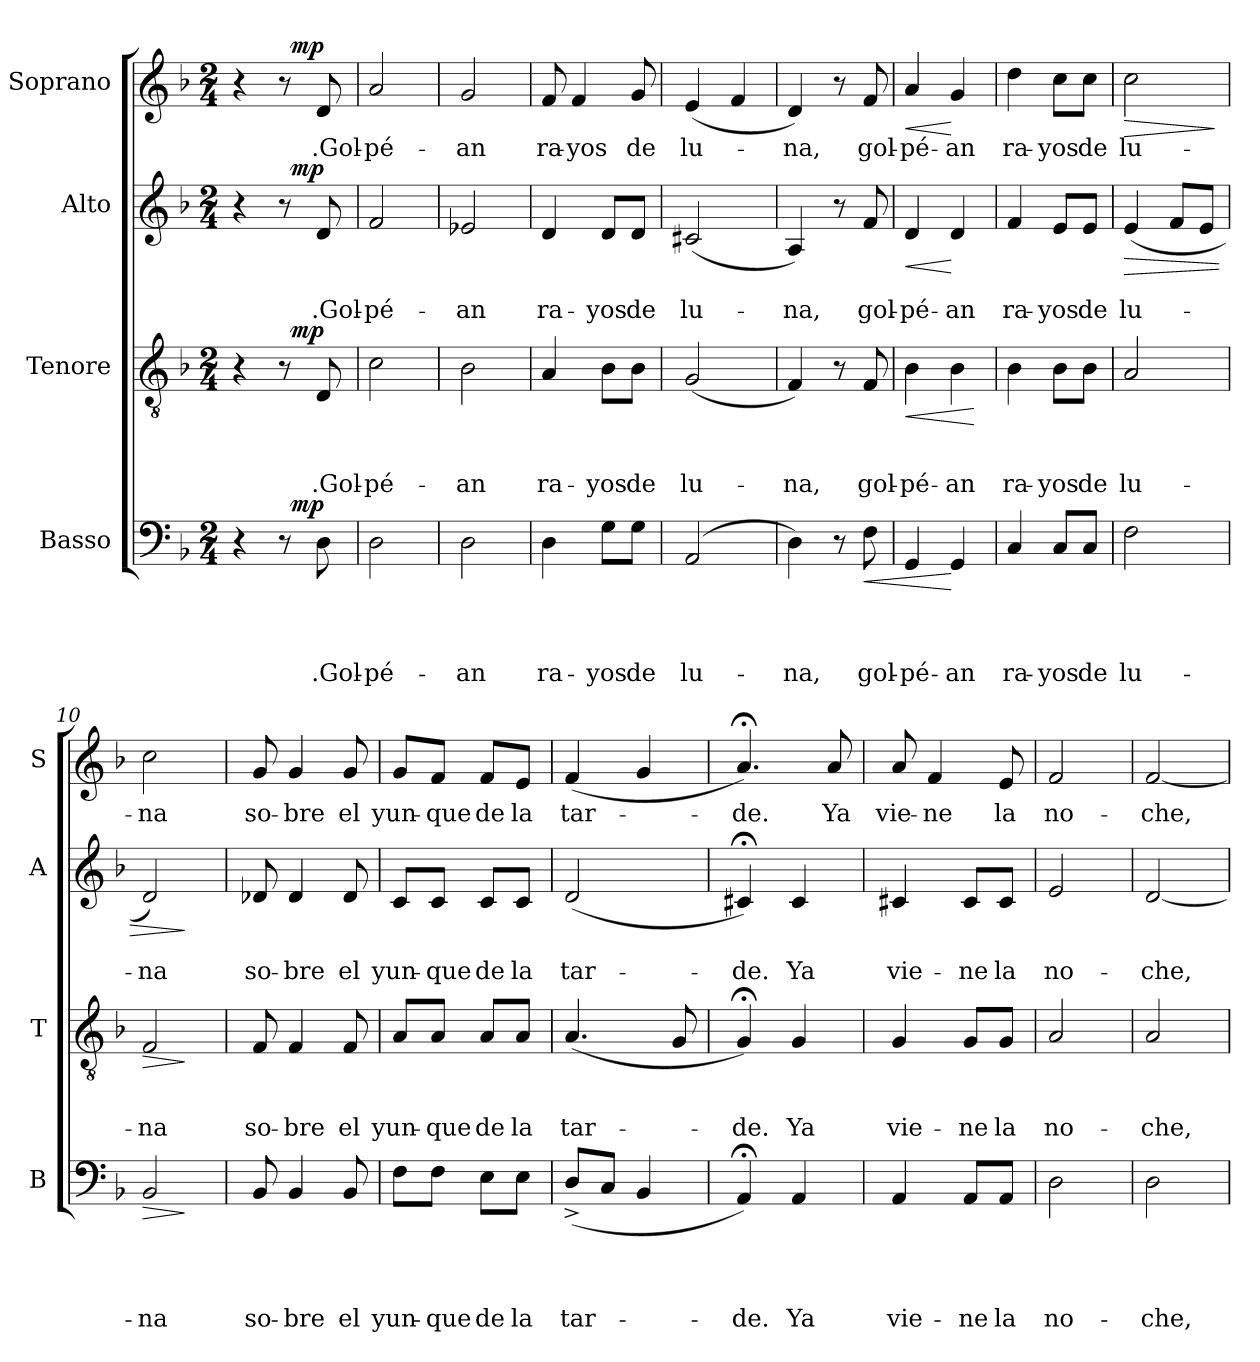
**kern	**text	**text	**text	**text	**dynam	**kern	**text	**text	**text	**dynam	**kern	**text	**text	**dynam	**kern	**text	**dynam
*part4	*part4	*part4	*part4	*part4	*part4	*part3	*part3	*part3	*part3	*part3	*part2	*part2	*part2	*part2	*part1	*part1	*part1
*staff4	*staff4	*staff4	*staff4	*staff4	*staff4	*staff3	*staff3	*staff3	*staff3	*staff3	*staff2	*staff2	*staff2	*staff2	*staff1	*staff1	*staff1
*I"Basso	*	*	*	*	*	*I"Tenore	*	*	*	*	*I"Alto	*	*	*	*I"Soprano	*	*
*I'B	*	*	*	*	*	*I'T	*	*	*	*	*I'A	*	*	*	*I'S	*	*
*clefF4	*	*	*	*	*	*clefGv2	*	*	*	*	*clefG2	*	*	*	*clefG2	*	*
*k[b-]	*	*	*	*	*	*k[b-]	*	*	*	*	*k[b-]	*	*	*	*k[b-]	*	*
*F:	*	*	*	*	*	*F:	*	*	*	*	*F:	*	*	*	*F:	*	*
*M2/4	*	*	*	*	*	*M2/4	*	*	*	*	*M2/4	*	*	*	*M2/4	*	*
=1	=1	=1	=1	=1	=1	=1	=1	=1	=1	=1	=1	=1	=1	=1	=1	=1	=1
*^	*	*	*	*	*	*^	*	*	*	*	*^	*	*	*	*^	*	*
4r	4ryy	.	.	.	.	.	4r	4ryy	.	.	.	.	4r	4ryy	.	.	.	4r	4ryy	.	.
8r	32ryy	.	.	.	.	.	8r	32ryy	.	.	.	.	8r	32ryy	.	.	.	8r	32ryy	.	.
!	!	!	!	!	!	!LO:DY:a	!	!	!	!	!	!LO:DY:a	!	!	!	!	!LO:DY:a	!	!	!	!LO:DY:a
.	8..ryy	.	.	.	.	mp	.	8..ryy	.	.	.	mp	.	8..ryy	.	.	mp	.	8..ryy	.	mp
!	!	!	!	!	!LO:LY:b	!	!	!	!	!	!LO:LY:b	!	!	!	!	!LO:LY:b	!	!	!	!LO:LY:b	!
8D>\	.	.	.	.	.Gol-	.	8D</	.	.	.	.Gol-	.	8d</	.	.	.Gol-	.	8d</	.	.Gol-	.
=2	=2	=2	=2	=2	=2	=2	=2	=2	=2	=2	=2	=2	=2	=2	=2	=2	=2	=2	=2	=2	=2
!	!	!	!	!	!LO:LY:b	!	!	!	!	!	!LO:LY:b	!	!	!	!	!LO:LY:b	!	!	!	!LO:LY:b	!
*v	*v	*	*	*	*	*	*	*	*	*	*	*	*v	*v	*	*	*	*v	*v	*	*
*	*	*	*	*	*	*v	*v	*	*	*	*	*	*	*	*	*	*	*
2D\	.	.	.	-pé-	.	2c\	.	.	-pé-	.	2f/	.	-pé-	.	2a/	-pé-	.
=3	=3	=3	=3	=3	=3	=3	=3	=3	=3	=3	=3	=3	=3	=3	=3	=3	=3
!	!	!	!	!LO:LY:b	!	!	!	!	!LO:LY:b	!	!	!	!LO:LY:b	!	!	!LO:LY:b	!
2D\	.	.	.	-an	.	2B-\	.	.	-an	.	2e-X/	.	-an	.	2g/	-an	.
=4	=4	=4	=4	=4	=4	=4	=4	=4	=4	=4	=4	=4	=4	=4	=4	=4	=4
!	!	!	!	!LO:LY:b	!	!	!	!	!LO:LY:b	!	!	!	!LO:LY:b	!	!	!LO:LY:b	!
4D\	.	.	.	ra-	.	4A/	.	.	ra-	.	4d/	.	ra-	.	8f/	ra-	.
!	!	!	!	!	!	!	!	!	!	!	!	!	!	!	!	!LO:LY:b	!
.	.	.	.	.	.	.	.	.	.	.	.	.	.	.	4f/	-yos	.
!	!	!	!	!LO:LY:b	!	!	!	!	!LO:LY:b	!	!	!	!LO:LY:b	!	!	!	!
8G\L	.	.	.	-yos	.	8B-\L	.	.	-yos	.	8d/L	.	-yos	.	.	.	.
!	!	!	!	!LO:LY:b	!	!	!	!	!LO:LY:b	!	!	!	!LO:LY:b	!	!	!LO:LY:b	!
8G\J	.	.	.	de	.	8B-\J	.	.	de	.	8d/J	.	de	.	8g/	de	.
=5	=5	=5	=5	=5	=5	=5	=5	=5	=5	=5	=5	=5	=5	=5	=5	=5	=5
!	!	!	!	!LO:LY:b	!	!	!	!	!LO:LY:b	!	!	!	!LO:LY:b	!	!	!LO:LY:b	!
(2AA/	.	.	.	lu-	.	(<2G/	.	.	lu-	.	(<2c#X/	.	lu-	.	(<4e/	lu-	.
.	.	.	.	.	.	.	.	.	.	.	.	.	.	.	4f/	.	.
=6	=6	=6	=6	=6	=6	=6	=6	=6	=6	=6	=6	=6	=6	=6	=6	=6	=6
!	!	!	!	!LO:LY:b	!	!	!	!	!LO:LY:b	!	!	!	!LO:LY:b	!	!	!LO:LY:b	!
4D\)	.	.	.	-na,	.	4F/)	.	.	-na,	.	4A/)	.	-na,	.	4d/)	-na,	.
8r	.	.	.	.	.	8r	.	.	.	.	8r	.	.	.	8r	.	.
!	!	!	!	!LO:LY:b	!LO:HP:b	!	!	!	!LO:LY:b	!	!	!	!LO:LY:b	!	!	!LO:LY:b	!
8F\	.	.	.	gol-	<	8F/	.	.	gol-	.	8f/	.	gol-	.	8f/	gol-	.
=7	=7	=7	=7	=7	=7	=7	=7	=7	=7	=7	=7	=7	=7	=7	=7	=7	=7
!	!	!	!	!LO:LY:b	!	!	!	!	!LO:LY:b	!LO:HP:b	!	!	!LO:LY:b	!LO:HP:b	!	!LO:LY:b	!LO:HP:b
4GG/	.	.	.	-pé-	.	4B-\	.	.	-pé-	<	4d/	.	-pé-	<	4a/	-pé-	<
!	!	!	!	!LO:LY:b	!	!	!	!	!LO:LY:b	!	!	!	!LO:LY:b	!	!	!LO:LY:b	!
4GG/	.	.	.	-an	[	4B-\	.	.	-an	.	4d/	.	-an	[	4g/	-an	[
.	.	.	.	.	.	.	.	.	.	[	.	.	.	.	.	.	.
=8	=8	=8	=8	=8	=8	=8	=8	=8	=8	=8	=8	=8	=8	=8	=8	=8	=8
!	!	!	!	!LO:LY:b	!	!	!	!	!LO:LY:b	!	!	!	!LO:LY:b	!	!	!LO:LY:b	!
4C/	.	.	.	ra-	.	4B-\	.	.	ra-	.	4f/	.	ra-	.	4dd\	ra-	.
!	!	!	!	!LO:LY:b	!	!	!	!	!LO:LY:b	!	!	!	!LO:LY:b	!	!	!LO:LY:b	!
8C/L	.	.	.	-yos	.	8B-\L	.	.	-yos	.	8e/L	.	-yos	.	8cc\L	-yos	.
!	!	!	!	!LO:LY:b	!	!	!	!	!LO:LY:b	!	!	!	!LO:LY:b	!	!	!LO:LY:b	!
8C/J	.	.	.	de	.	8B-\J	.	.	de	.	8e/J	.	de	.	8cc\J	de	.
=9	=9	=9	=9	=9	=9	=9	=9	=9	=9	=9	=9	=9	=9	=9	=9	=9	=9
!	!	!	!	!LO:LY:b	!	!	!	!	!LO:LY:b	!	!	!	!LO:LY:b	!LO:HP:b	!	!LO:LY:b	!LO:HP:b
2F\	.	.	.	lu-	.	2A/	.	.	lu-	.	(<4e/	.	lu-	>	2cc\	lu-	>
.	.	.	.	.	.	.	.	.	.	.	8f/L	.	.	.	.	.	.
.	.	.	.	.	.	.	.	.	.	.	8e/J	.	.	.	.	.	.
.	.	.	.	.	.	.	.	.	.	.	.	.	.	.	.	.	]
=10	=10	=10	=10	=10	=10	=10	=10	=10	=10	=10	=10	=10	=10	=10	=10	=10	=10
!	!	!	!	!LO:LY:b	!LO:HP:b	!	!	!	!LO:LY:b	!LO:HP:b	!	!	!LO:LY:b	!	!	!LO:LY:b	!
2BB-/	.	.	.	-na	>	2F/	.	.	-na	>	2d/)	.	-na	.	2cc\	-na	.
.	.	.	.	.	]	.	.	.	.	]	.	.	.	]	.	.	.
!!LO:LB:g=z
=11	=11	=11	=11	=11	=11	=11	=11	=11	=11	=11	=11	=11	=11	=11	=11	=11	=11
!	!	!	!	!LO:LY:b	!	!	!	!	!LO:LY:b	!	!	!	!LO:LY:b	!	!	!LO:LY:b	!
8BB-/	.	.	.	so-	.	8F/	.	.	so-	.	8d-X/	.	so-	.	8g/	so-	.
!	!	!	!	!LO:LY:b	!	!	!	!	!LO:LY:b	!	!	!	!LO:LY:b	!	!	!LO:LY:b	!
4BB-/	.	.	.	-bre	.	4F/	.	.	-bre	.	4d-/	.	-bre	.	4g/	-bre	.
!	!	!	!	!LO:LY:b	!	!	!	!	!LO:LY:b	!	!	!	!LO:LY:b	!	!	!LO:LY:b	!
8BB-/	.	.	.	el	.	8F/	.	.	el	.	8d-/	.	el	.	8g/	el	.
=12	=12	=12	=12	=12	=12	=12	=12	=12	=12	=12	=12	=12	=12	=12	=12	=12	=12
!	!	!	!	!LO:LY:b	!	!	!	!	!LO:LY:b	!	!	!	!LO:LY:b	!	!	!LO:LY:b	!
8F\L	.	.	.	yun-	.	8A/L	.	.	yun-	.	8c/L	.	yun-	.	8g/L	yun-	.
!	!	!	!	!LO:LY:b:rj	!	!	!	!	!LO:LY:b:rj	!	!	!	!LO:LY:b:rj	!	!	!LO:LY:b:rj	!
8F\J	.	.	.	-que	.	8A/J	.	.	-que	.	8c/J	.	-que	.	8f/J	-que	.
!	!	!	!	!LO:LY:b	!	!	!	!	!LO:LY:b	!	!	!	!LO:LY:b	!	!	!LO:LY:b	!
8E\L	.	.	.	de	.	8A/L	.	.	de	.	8c/L	.	de	.	8f/L	de	.
!	!	!	!	!LO:LY:b	!	!	!	!	!LO:LY:b	!	!	!	!LO:LY:b	!	!	!LO:LY:b	!
8E\J	.	.	.	la	.	8A/J	.	.	la	.	8c/J	.	la	.	8e/J	la	.
=13	=13	=13	=13	=13	=13	=13	=13	=13	=13	=13	=13	=13	=13	=13	=13	=13	=13
!	!	!	!	!LO:LY:b	!	!	!	!	!LO:LY:b	!	!	!	!LO:LY:b	!	!	!LO:LY:b	!
(<8D^</L	.	.	.	tar-	.	(<4.A/	.	.	tar-	.	(<2d/	.	tar-	.	(<4f/	tar-	.
8C/J	.	.	.	.	.	.	.	.	.	.	.	.	.	.	.	.	.
4BB-/	.	.	.	.	.	.	.	.	.	.	.	.	.	.	4g/	.	.
.	.	.	.	.	.	8G/	.	.	.	.	.	.	.	.	.	.	.
=14	=14	=14	=14	=14	=14	=14	=14	=14	=14	=14	=14	=14	=14	=14	=14	=14	=14
!	!	!	!	!LO:LY:b	!	!	!	!	!LO:LY:b	!	!	!	!LO:LY:b	!	!	!LO:LY:b	!
4AA;/)	.	.	.	-de.	.	4G;/)	.	.	-de.	.	4c#X;/)	.	-de.	.	4.a;/)	-de.	.
!	!	!	!	!LO:LY:b	!	!	!	!	!LO:LY:b	!	!	!	!LO:LY:b	!	!	!	!
4AA/	.	.	.	Ya	.	4G/	.	.	Ya	.	4c#/	.	Ya	.	.	.	.
!	!	!	!	!	!	!	!	!	!	!	!	!	!	!	!	!LO:LY:b	!
.	.	.	.	.	.	.	.	.	.	.	.	.	.	.	8a/	Ya	.
=15	=15	=15	=15	=15	=15	=15	=15	=15	=15	=15	=15	=15	=15	=15	=15	=15	=15
!	!	!	!	!LO:LY:b	!	!	!	!	!LO:LY:b	!	!	!	!LO:LY:b	!	!	!LO:LY:b	!
4AA/	.	.	.	vie-	.	4G/	.	.	vie-	.	4c#X/	.	vie-	.	8a/	vie-	.
!	!	!	!	!	!	!	!	!	!	!	!	!	!	!	!	!LO:LY:b:rj	!
.	.	.	.	.	.	.	.	.	.	.	.	.	.	.	4f/	-ne	.
!	!	!	!	!LO:LY:b	!	!	!	!	!LO:LY:b	!	!	!	!LO:LY:b	!	!	!	!
8AA/L	.	.	.	-ne	.	8G/L	.	.	-ne	.	8c#/L	.	-ne	.	.	.	.
!	!	!	!	!LO:LY:b	!	!	!	!	!LO:LY:b	!	!	!	!LO:LY:b	!	!	!LO:LY:b	!
8AA/J	.	.	.	la	.	8G/J	.	.	la	.	8c#/J	.	la	.	8e/	la	.
=16	=16	=16	=16	=16	=16	=16	=16	=16	=16	=16	=16	=16	=16	=16	=16	=16	=16
!	!	!	!	!LO:LY:b	!	!	!	!	!LO:LY:b	!	!	!	!LO:LY:b	!	!	!LO:LY:b	!
2D\	.	.	.	no-	.	2A/	.	.	no-	.	2e/	.	no-	.	2f/	no-	.
=17	=17	=17	=17	=17	=17	=17	=17	=17	=17	=17	=17	=17	=17	=17	=17	=17	=17
!	!	!	!	!LO:LY:b	!	!	!	!	!LO:LY:b	!	!	!	!LO:LY:b	!	!	!LO:LY:b	!
2D\	.	.	.	-che,	.	2A/	.	.	-che,	.	[<2d/	.	-che,	.	[<2f/	-che,	.
=	=	=	=	=	=	=	=	=	=	=	=	=	=	=	=	=	=
*-	*-	*-	*-	*-	*-	*-	*-	*-	*-	*-	*-	*-	*-	*-	*-	*-	*-
